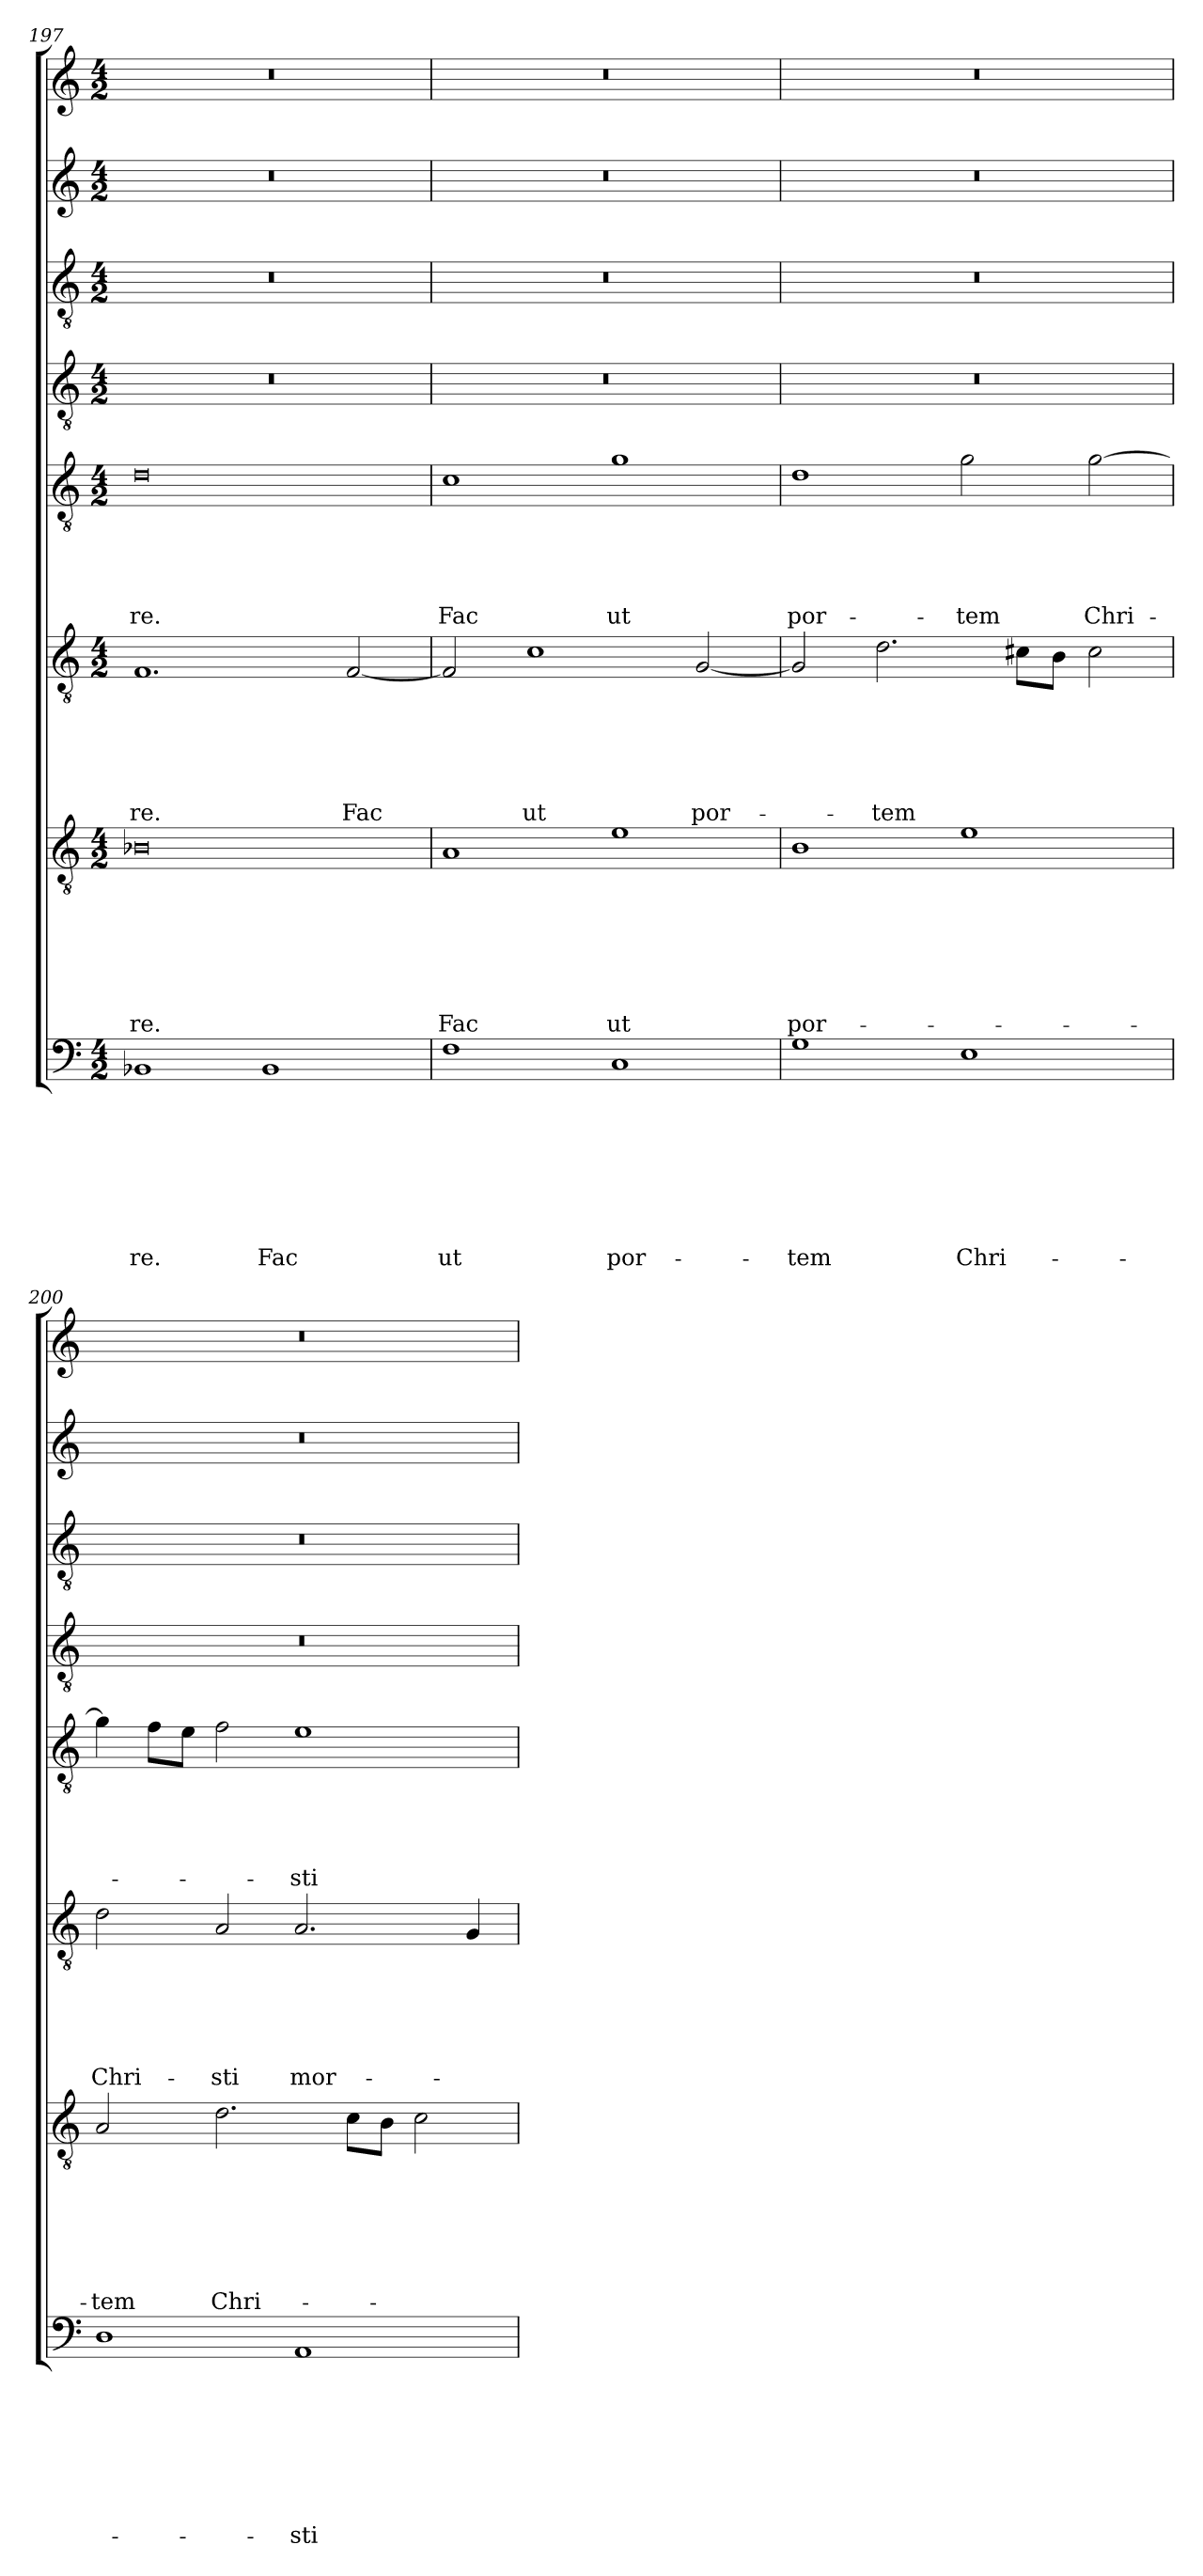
**kern	**text	**text	**text	**text	**text	**text	**text	**text	**kern	**text	**text	**text	**text	**text	**text	**text	**kern	**text	**text	**text	**text	**text	**text	**kern	**text	**text	**text	**text	**text	**kern	**kern	**kern	**kern
*part8	*part8	*part8	*part8	*part8	*part8	*part8	*part8	*part8	*part7	*part7	*part7	*part7	*part7	*part7	*part7	*part7	*part6	*part6	*part6	*part6	*part6	*part6	*part6	*part5	*part5	*part5	*part5	*part5	*part5	*part4	*part3	*part2	*part1
*staff8	*staff8	*staff8	*staff8	*staff8	*staff8	*staff8	*staff8	*staff8	*staff7	*staff7	*staff7	*staff7	*staff7	*staff7	*staff7	*staff7	*staff6	*staff6	*staff6	*staff6	*staff6	*staff6	*staff6	*staff5	*staff5	*staff5	*staff5	*staff5	*staff5	*staff4	*staff3	*staff2	*staff1
*clefF4	*	*	*	*	*	*	*	*	*clefGv2	*	*	*	*	*	*	*	*clefGv2	*	*	*	*	*	*	*clefGv2	*	*	*	*	*	*clefGv2	*clefGv2	*clefG2	*clefG2
*k[]	*	*	*	*	*	*	*	*	*k[]	*	*	*	*	*	*	*	*k[]	*	*	*	*	*	*	*k[]	*	*	*	*	*	*k[]	*k[]	*k[]	*k[]
*a:	*	*	*	*	*	*	*	*	*a:	*	*	*	*	*	*	*	*a:	*	*	*	*	*	*	*a:	*	*	*	*	*	*a:	*a:	*a:	*a:
*M4/2	*	*	*	*	*	*	*	*	*M4/2	*	*	*	*	*	*	*	*M4/2	*	*	*	*	*	*	*M4/2	*	*	*	*	*	*M4/2	*M4/2	*M4/2	*M4/2
=197	=197	=197	=197	=197	=197	=197	=197	=197	=197	=197	=197	=197	=197	=197	=197	=197	=197	=197	=197	=197	=197	=197	=197	=197	=197	=197	=197	=197	=197	=197	=197	=197	=197
!	!	!	!	!	!	!	!	!LO:LY:b	!	!	!	!	!	!	!	!LO:LY:b	!	!	!	!	!	!	!LO:LY:b	!	!	!	!	!	!LO:LY:b	!	!	!	!
1BB-X	.	.	.	.	.	.	.	-re.	0B-X	.	.	.	.	.	.	-re.	1.F	.	.	.	.	.	-re.	0d	.	.	.	.	-re.	0r	0r	0r	0r
!	!	!	!	!	!	!	!	!LO:LY:b	!	!	!	!	!	!	!	!	!	!	!	!	!	!	!	!	!	!	!	!	!	!	!	!	!
1BB-	.	.	.	.	.	.	.	Fac	.	.	.	.	.	.	.	.	.	.	.	.	.	.	.	.	.	.	.	.	.	.	.	.	.
!	!	!	!	!	!	!	!	!	!	!	!	!	!	!	!	!	!	!	!	!	!	!	!LO:LY:b	!	!	!	!	!	!	!	!	!	!
.	.	.	.	.	.	.	.	.	.	.	.	.	.	.	.	.	[2F/	.	.	.	.	.	Fac	.	.	.	.	.	.	.	.	.	.
!!LO:LB:g=z
=198	=198	=198	=198	=198	=198	=198	=198	=198	=198	=198	=198	=198	=198	=198	=198	=198	=198	=198	=198	=198	=198	=198	=198	=198	=198	=198	=198	=198	=198	=198	=198	=198	=198
!	!	!	!	!	!	!	!	!LO:LY:b	!	!	!	!	!	!	!	!LO:LY:b	!	!	!	!	!	!	!	!	!	!	!	!	!LO:LY:b	!	!	!	!
1F	.	.	.	.	.	.	.	ut	1A	.	.	.	.	.	.	Fac	2F/]	.	.	.	.	.	.	1c	.	.	.	.	Fac	0r	0r	0r	0r
!	!	!	!	!	!	!	!	!	!	!	!	!	!	!	!	!	!	!	!	!	!	!	!LO:LY:b	!	!	!	!	!	!	!	!	!	!
.	.	.	.	.	.	.	.	.	.	.	.	.	.	.	.	.	1c	.	.	.	.	.	ut	.	.	.	.	.	.	.	.	.	.
!	!	!	!	!	!	!	!	!LO:LY:b	!	!	!	!	!	!	!	!LO:LY:b	!	!	!	!	!	!	!	!	!	!	!	!	!LO:LY:b	!	!	!	!
1C	.	.	.	.	.	.	.	por-	1e	.	.	.	.	.	.	ut	.	.	.	.	.	.	.	1g	.	.	.	.	ut	.	.	.	.
!	!	!	!	!	!	!	!	!	!	!	!	!	!	!	!	!	!	!	!	!	!	!	!LO:LY:b	!	!	!	!	!	!	!	!	!	!
.	.	.	.	.	.	.	.	.	.	.	.	.	.	.	.	.	[2G/	.	.	.	.	.	por-	.	.	.	.	.	.	.	.	.	.
=199	=199	=199	=199	=199	=199	=199	=199	=199	=199	=199	=199	=199	=199	=199	=199	=199	=199	=199	=199	=199	=199	=199	=199	=199	=199	=199	=199	=199	=199	=199	=199	=199	=199
!	!	!	!	!	!	!	!	!LO:LY:b	!	!	!	!	!	!	!	!LO:LY:b	!	!	!	!	!	!	!	!	!	!	!	!	!LO:LY:b	!	!	!	!
1G	.	.	.	.	.	.	.	-tem	1B	.	.	.	.	.	.	por-	2G/]	.	.	.	.	.	.	1d	.	.	.	.	por-	0r	0r	0r	0r
!	!	!	!	!	!	!	!	!	!	!	!	!	!	!	!	!	!	!	!	!	!	!	!LO:LY:b	!	!	!	!	!	!	!	!	!	!
.	.	.	.	.	.	.	.	.	.	.	.	.	.	.	.	.	2.d\	.	.	.	.	.	-tem	.	.	.	.	.	.	.	.	.	.
!	!	!	!	!	!	!	!	!LO:LY:b	!	!	!	!	!	!	!	!	!	!	!	!	!	!	!	!	!	!	!	!	!LO:LY:b	!	!	!	!
1E	.	.	.	.	.	.	.	Chri-	1e	.	.	.	.	.	.	.	.	.	.	.	.	.	.	2g\	.	.	.	.	-tem	.	.	.	.
.	.	.	.	.	.	.	.	.	.	.	.	.	.	.	.	.	8c#X\L	.	.	.	.	.	.	.	.	.	.	.	.	.	.	.	.
.	.	.	.	.	.	.	.	.	.	.	.	.	.	.	.	.	8B\J	.	.	.	.	.	.	.	.	.	.	.	.	.	.	.	.
!	!	!	!	!	!	!	!	!	!	!	!	!	!	!	!	!	!	!	!	!	!	!	!	!	!	!	!	!	!LO:LY:b	!	!	!	!
.	.	.	.	.	.	.	.	.	.	.	.	.	.	.	.	.	2c#\	.	.	.	.	.	.	[2g\	.	.	.	.	Chri-	.	.	.	.
=200	=200	=200	=200	=200	=200	=200	=200	=200	=200	=200	=200	=200	=200	=200	=200	=200	=200	=200	=200	=200	=200	=200	=200	=200	=200	=200	=200	=200	=200	=200	=200	=200	=200
!	!	!	!	!	!	!	!	!	!	!	!	!	!	!	!	!LO:LY:b	!	!	!	!	!	!	!LO:LY:b	!	!	!	!	!	!	!	!	!	!
1D	.	.	.	.	.	.	.	.	2A/	.	.	.	.	.	.	-tem	2d\	.	.	.	.	.	Chri-	4g\]	.	.	.	.	.	0r	0r	0r	0r
.	.	.	.	.	.	.	.	.	.	.	.	.	.	.	.	.	.	.	.	.	.	.	.	8f\L	.	.	.	.	.	.	.	.	.
.	.	.	.	.	.	.	.	.	.	.	.	.	.	.	.	.	.	.	.	.	.	.	.	8e\J	.	.	.	.	.	.	.	.	.
!	!	!	!	!	!	!	!	!	!	!	!	!	!	!	!	!LO:LY:b	!	!	!	!	!	!	!LO:LY:b	!	!	!	!	!	!	!	!	!	!
.	.	.	.	.	.	.	.	.	2.d\	.	.	.	.	.	.	Chri-	2A/	.	.	.	.	.	-sti	2f\	.	.	.	.	.	.	.	.	.
!	!	!	!	!	!	!	!	!LO:LY:b	!	!	!	!	!	!	!	!	!	!	!	!	!	!	!LO:LY:b	!	!	!	!	!	!LO:LY:b	!	!	!	!
1AA	.	.	.	.	.	.	.	-sti	.	.	.	.	.	.	.	.	2.A/	.	.	.	.	.	mor-	1e	.	.	.	.	-sti	.	.	.	.
.	.	.	.	.	.	.	.	.	8c\L	.	.	.	.	.	.	.	.	.	.	.	.	.	.	.	.	.	.	.	.	.	.	.	.
.	.	.	.	.	.	.	.	.	8B\J	.	.	.	.	.	.	.	.	.	.	.	.	.	.	.	.	.	.	.	.	.	.	.	.
.	.	.	.	.	.	.	.	.	2c\	.	.	.	.	.	.	.	.	.	.	.	.	.	.	.	.	.	.	.	.	.	.	.	.
.	.	.	.	.	.	.	.	.	.	.	.	.	.	.	.	.	4G/	.	.	.	.	.	.	.	.	.	.	.	.	.	.	.	.
=	=	=	=	=	=	=	=	=	=	=	=	=	=	=	=	=	=	=	=	=	=	=	=	=	=	=	=	=	=	=	=	=	=
*-	*-	*-	*-	*-	*-	*-	*-	*-	*-	*-	*-	*-	*-	*-	*-	*-	*-	*-	*-	*-	*-	*-	*-	*-	*-	*-	*-	*-	*-	*-	*-	*-	*-
